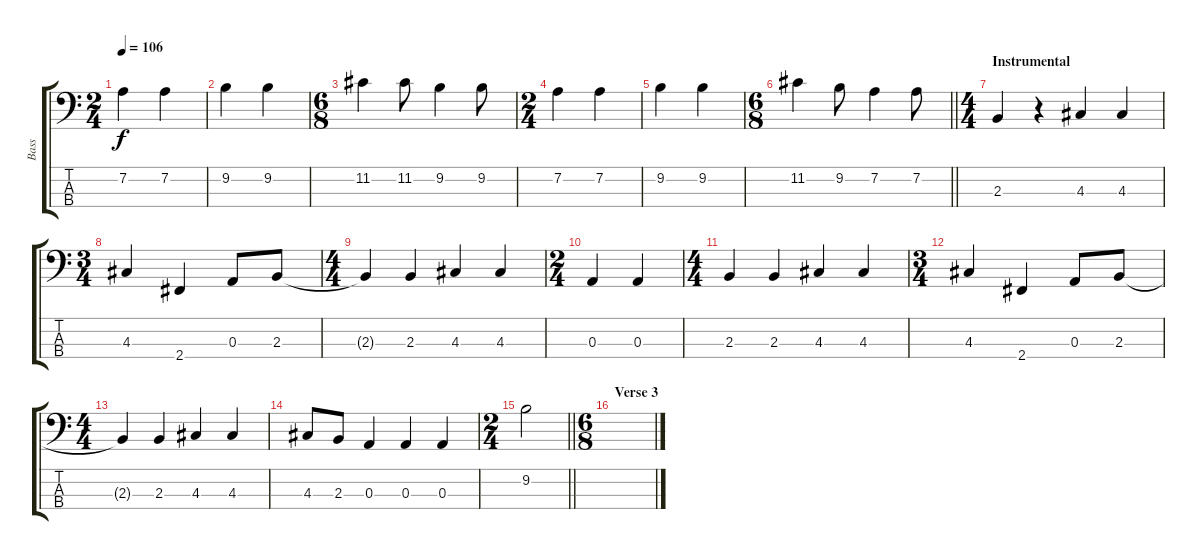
\track ("Bass" "Bass") {instrument electricbassfinger}
\staff {score tabs}
\tuning (G2 D2 A1 E1) {hide}
\ts (2 4)
\tempo 106
\clef f4
\ks c
7.2.4{dy f} 7.2.4 |
9.2.4 9.2.4 |
\ts (6 8)
11.2.4 11.2.8 9.2.4 9.2.8 |
\ts (2 4)
7.2.4 7.2.4 |
9.2.4 9.2.4 |
\ts (6 8)
\barLineRight lightlight
11.2.4 9.2.8 7.2.4 7.2.8 |
\ts (4 4)
\section ("" "Instrumental")
2.3.4 r.4 4.3.4 4.3.4 |
\ts (3 4)
4.3.4 2.4.4 0.3.8 2.3.8 |
\ts (4 4)
2.3{t}.4 2.3.4 4.3.4 4.3.4 |
\ts (2 4)
0.3.4 0.3.4 |
\ts (4 4)
2.3.4 2.3.4 4.3.4 4.3.4 |
\ts (3 4)
4.3.4 2.4.4 0.3.8 2.3.8 |
\ts (4 4)
2.3{t}.4 2.3.4 4.3.4 4.3.4 |
4.3.8 2.3.8 0.3.4 0.3.4 0.3.4 |
\ts (2 4)
\barLineRight lightlight
9.2.2 |
\ts (6 8)
\section ("" "Verse 3")
